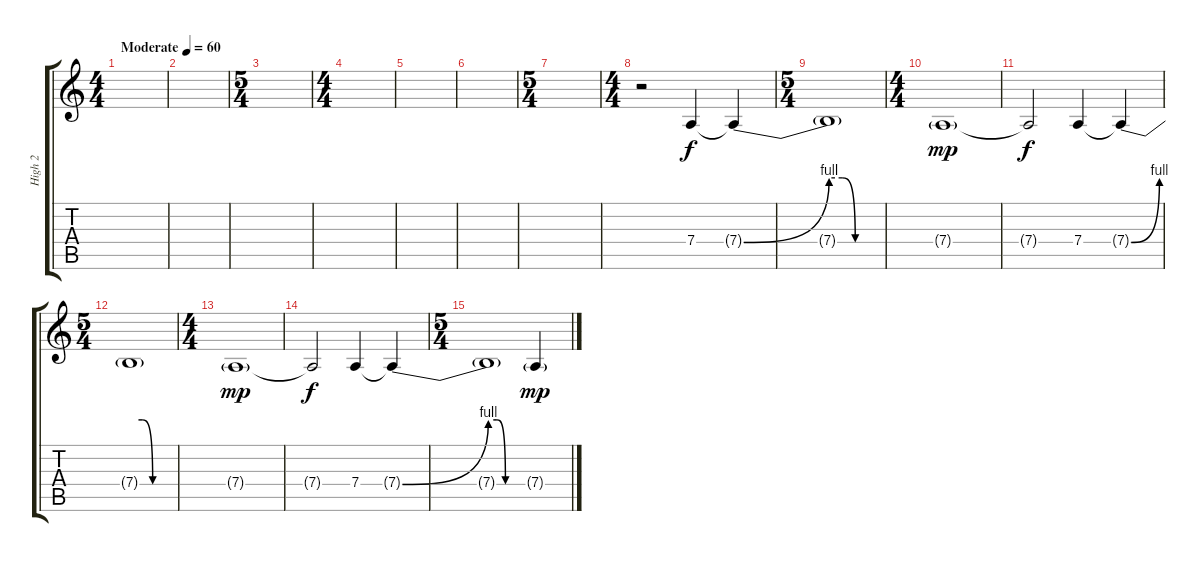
\track ("High 2" "High 2") {instrument lead1square}
\staff {score tabs}
\tuning (E4 B3 G3 D3 A2 E2) {hide}
\ts (4 4)
\tempo (60 "Moderate")
\clef g2
\ks c
|
|
\ts (5 4)
|
\ts (4 4)
|
|
|
\ts (5 4)
|
\ts (4 4)
r.2 7.4.4{volume 12} 7.4{be (bend 0 0 60 4) t}.4 |
\ts (5 4)
7.4{be (custom 0 4 15 4 30 0 60 0) t}.1 |
\ts (4 4)
7.4{g}.1{dy mp} |
7.4{t}.2{dy f} 7.4.4 7.4{be (bend 0 0 60 4) t}.4 |
\ts (5 4)
7.4{be (custom 0 4 15 4 30 0 60 0) t}.1 |
\ts (4 4)
7.4{g}.1{dy mp} |
7.4{t}.2{dy f} 7.4.4 7.4{be (bend 0 0 60 4) t}.4 |
\ts (5 4)
7.4{be (custom 0 4 15 4 30 0 60 0) t}.1 7.4{g}.4{dy mp}
